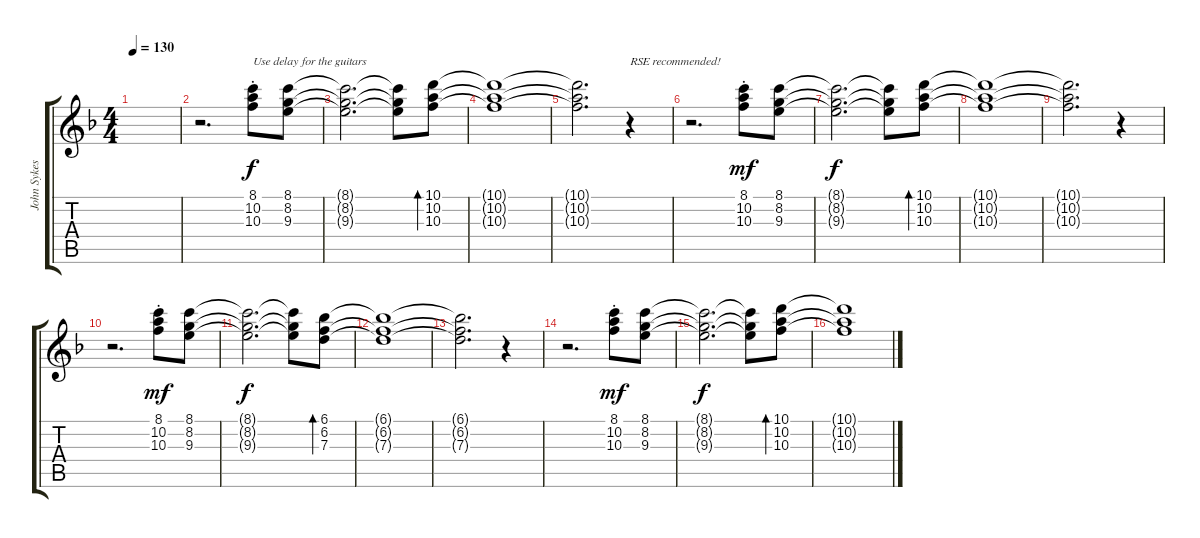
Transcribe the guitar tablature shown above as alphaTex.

\track ("John Sykes" "John Sykes") {instrument electricguitarjazz}
\staff {score tabs}
\tuning (E4 B3 G3 D3 A2 E2) {hide}
\ts (4 4)
\tempo 130
\clef g2
\ks dminor
|
r.2{d} (8.1{st} 10.2{st} 10.3{st}).8{txt "Use delay for the guitars"} (8.1 8.2 9.3).8 |
(8.1{t} 8.2{t} 9.3{t}).2{d dy f} (8.1{t} 8.2{t} 9.3{t}).8 (10.1 10.2 10.3).8{bd 240} |
(10.1{t} 10.2{t} 10.3{t}).1 |
(10.1{t} 10.2{t} 10.3{t}).2{d} r.4{txt "RSE recommended!"} |
r.2{d} (8.1{st} 10.2{st} 10.3{st}).8{dy mf} (8.1 8.2 9.3).8 |
(8.1{t} 8.2{t} 9.3{t}).2{d dy f} (8.1{t} 8.2{t} 9.3{t}).8 (10.1 10.2 10.3).8{bd 240} |
(10.1{t} 10.2{t} 10.3{t}).1 |
(10.1{t} 10.2{t} 10.3{t}).2{d} r.4 |
r.2{d} (8.1{st} 10.2{st} 10.3{st}).8{dy mf} (8.1 8.2 9.3).8 |
(8.1{t} 8.2{t} 9.3{t}).2{d dy f} (8.1{t} 8.2{t} 9.3{t}).8 (6.1 6.2 7.3).8{bd 240} |
(6.1{t} 6.2{t} 7.3{t}).1 |
(6.1{t} 6.2{t} 7.3{t}).2{d} r.4 |
r.2{d} (8.1{st} 10.2{st} 10.3{st}).8{dy mf} (8.1 8.2 9.3).8 |
(8.1{t} 8.2{t} 9.3{t}).2{d dy f} (8.1{t} 8.2{t} 9.3{t}).8 (10.1 10.2 10.3).8{bd 240} |
(10.1{t} 10.2{t} 10.3{t}).1
